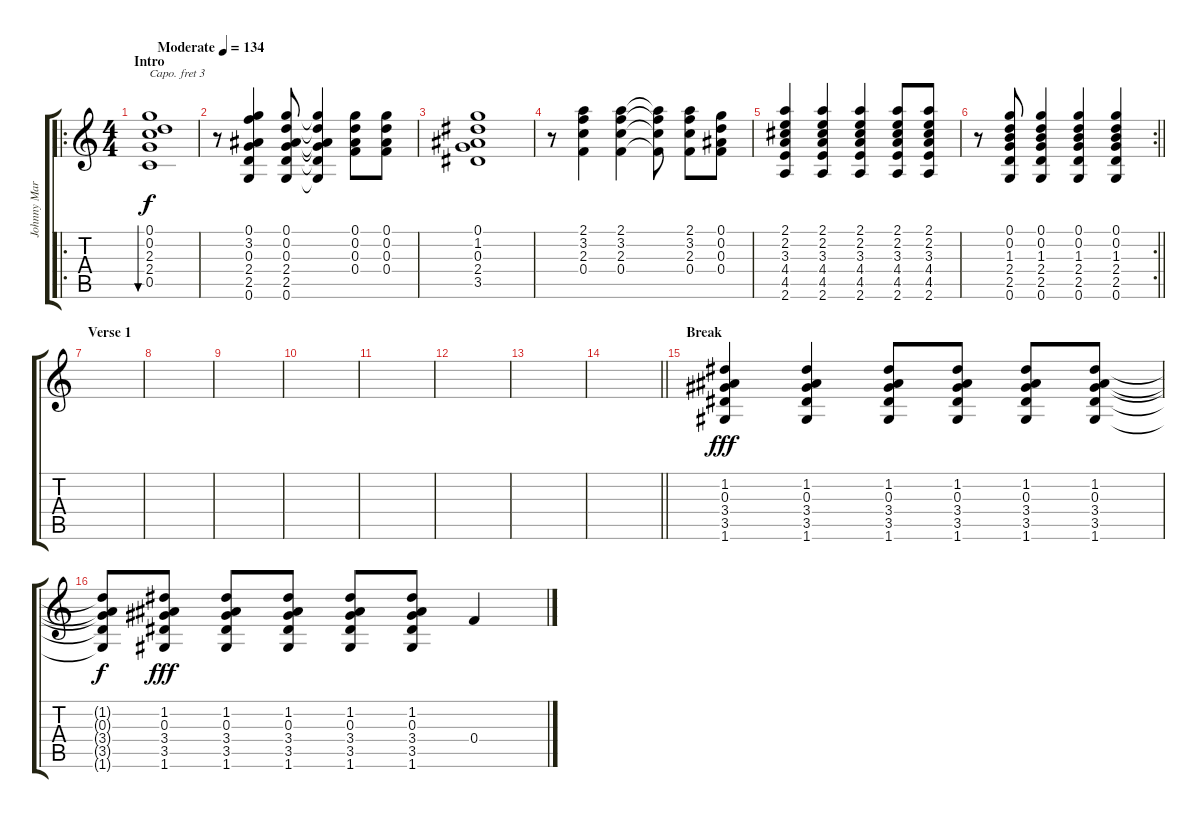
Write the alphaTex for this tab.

\track ("Johnny Marr" "Johnny Mar") {instrument electricguitarjazz}
\staff {score tabs}
\capo 3
\tuning (E4 B3 G3 D3 A2 E2) {hide}
\ro
\ts (4 4)
\section ("" "Intro")
\tempo (134 "Moderate")
\clef g2
\ks c
(0.1 0.2 2.3 2.4 0.5).1{bu 480 dy f instrument electricguitarjazz} |
r.8 (0.1 3.2 0.3 2.4 2.5 0.6).4 (0.1 0.2 0.3 2.4 2.5 0.6).8 (0.1{t} 0.2{t} 0.3{t} 2.4{t} 2.5{t} 0.6{t}).4 (0.1 0.2 0.3 0.4).8 (0.1 0.2 0.3 0.4).8 |
(0.1 1.2 0.3 2.4 3.5).1 |
r.8 (2.1 3.2 2.3 0.4).4 (2.1 3.2 2.3 0.4).4 (2.1{t} 3.2{t} 2.3{t} 0.4{t}).8 (2.1 3.2 2.3 0.4).8 (0.1 0.2 0.3 0.4).8 |
(2.1 2.2 3.3 4.4 4.5 2.6).4 (2.1 2.2 3.3 4.4 4.5 2.6).4 (2.1 2.2 3.3 4.4 4.5 2.6).4 (2.1 2.2 3.3 4.4 4.5 2.6).8 (2.1 2.2 3.3 4.4 4.5 2.6).8 |
\rc 2
\barLineRight lightlight
r.8 (0.1 0.2 1.3 2.4 2.5 0.6).8 (0.1 0.2 1.3 2.4 2.5 0.6).4 (0.1 0.2 1.3 2.4 2.5 0.6).4 (0.1 0.2 1.3 2.4 2.5 0.6).4 |
\section ("" "Verse 1")
|
|
|
|
|
|
|
\barLineRight lightlight
|
\section ("" "Break")
(1.2 0.3 3.4 3.5 1.6).4{dy fff} (1.2 0.3 3.4 3.5 1.6).4 (1.2 0.3 3.4 3.5 1.6).8 (1.2 0.3 3.4 3.5 1.6).8 (1.2 0.3 3.4 3.5 1.6).8 (1.2 0.3 3.4 3.5 1.6).8 |
(1.2{t} 0.3{t} 3.4{t} 3.5{t} 1.6{t}).8{dy f} (1.2 0.3 3.4 3.5 1.6).8{dy fff} (1.2 0.3 3.4 3.5 1.6).8 (1.2 0.3 3.4 3.5 1.6).8 (1.2 0.3 3.4 3.5 1.6).8 (1.2 0.3 3.4 3.5 1.6).8 0.4{sl}.4
